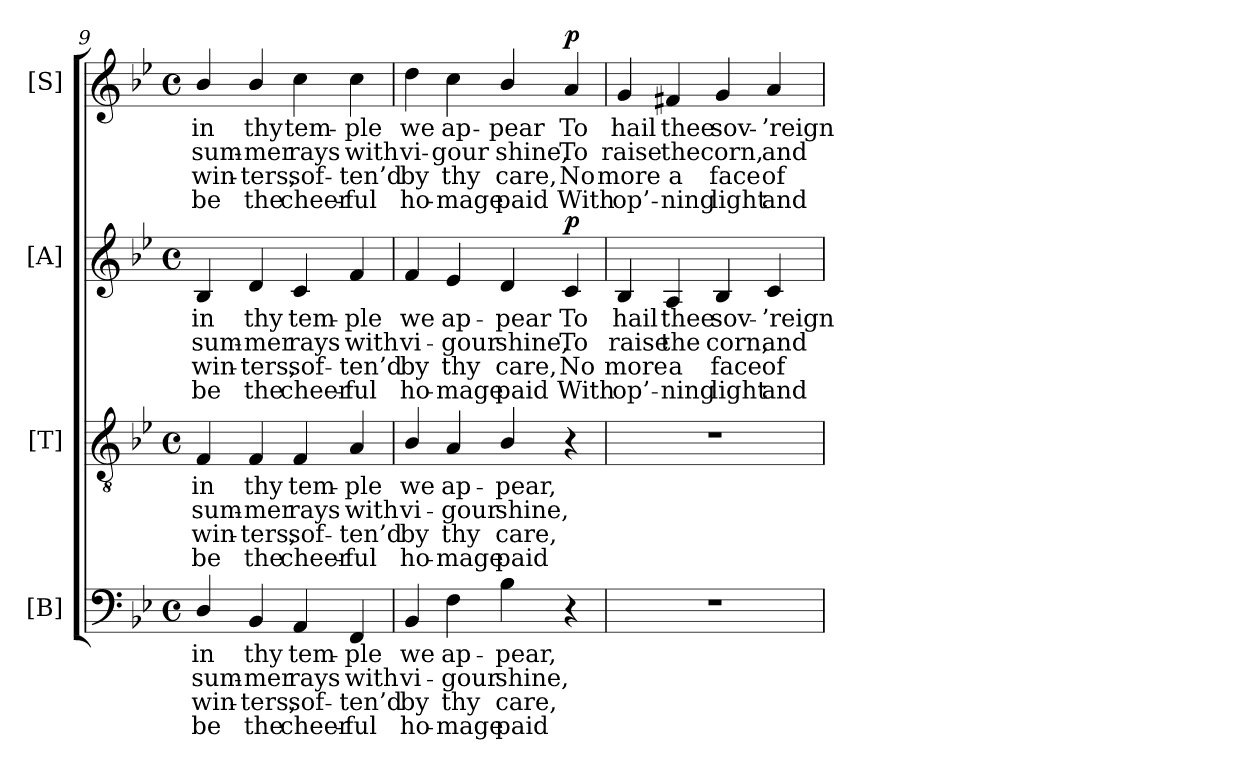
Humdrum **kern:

**kern	**text	**text	**text	**text	**kern	**text	**text	**text	**text	**kern	**text	**text	**text	**text	**dynam	**kern	**text	**text	**text	**text	**dynam
*part4	*part4	*part4	*part4	*part4	*part3	*part3	*part3	*part3	*part3	*part2	*part2	*part2	*part2	*part2	*part2	*part1	*part1	*part1	*part1	*part1	*part1
*staff4	*staff4	*staff4	*staff4	*staff4	*staff3	*staff3	*staff3	*staff3	*staff3	*staff2	*staff2	*staff2	*staff2	*staff2	*staff2	*staff1	*staff1	*staff1	*staff1	*staff1	*staff1
*I"[B]	*	*	*	*	*I"[T]	*	*	*	*	*I"[A]	*	*	*	*	*	*I"[S]	*	*	*	*	*
*clefF4	*	*	*	*	*clefGv2	*	*	*	*	*clefG2	*	*	*	*	*	*clefG2	*	*	*	*	*
*	*	*	*	*	*ITrd7c12	*	*	*	*	*	*	*	*	*	*	*	*	*	*	*	*
*k[b-e-]	*	*	*	*	*k[b-e-]	*	*	*	*	*k[b-e-]	*	*	*	*	*	*k[b-e-]	*	*	*	*	*
*B-:	*	*	*	*	*B-:	*	*	*	*	*B-:	*	*	*	*	*	*B-:	*	*	*	*	*
*M4/4	*	*	*	*	*M4/4	*	*	*	*	*M4/4	*	*	*	*	*	*M4/4	*	*	*	*	*
*met(c)	*	*	*	*	*met(c)	*	*	*	*	*met(c)	*	*	*	*	*	*met(c)	*	*	*	*	*
=9	=9	=9	=9	=9	=9	=9	=9	=9	=9	=9	=9	=9	=9	=9	=9	=9	=9	=9	=9	=9	=9
!	!LO:LY:b:color=#000000	!LO:LY:b:color=#000000	!LO:LY:b:color=#000000	!LO:LY:b:color=#000000	!	!	!	!	!	!	!	!	!	!	!	!	!	!	!	!	!
!	!	!	!	!	!	!LO:LY:b:color=#000000	!LO:LY:b:color=#000000	!LO:LY:b:color=#000000	!LO:LY:b:color=#000000	!	!	!	!	!	!	!	!	!	!	!	!
!	!	!	!	!	!	!	!	!	!	!	!LO:LY:b:color=#000000	!LO:LY:b:color=#000000	!LO:LY:b:color=#000000	!LO:LY:b:color=#000000	!	!	!	!	!	!	!
!	!	!	!	!	!	!	!	!	!	!	!	!	!	!	!	!	!LO:LY:b:color=#000000	!LO:LY:b:color=#000000	!LO:LY:b:color=#000000	!LO:LY:b:color=#000000	!
4Di/	in	sum-	win-	-be	4FFi/	in	sum-	win-	-be	4B-i/	in	sum-	win-	-be	.	4b-i/	in	sum-	win-	-be	.
!	!LO:LY:b:color=#000000	!LO:LY:b:color=#000000	!LO:LY:b:color=#000000	!LO:LY:b:color=#000000	!	!	!	!	!	!	!	!	!	!	!	!	!	!	!	!	!
!	!	!	!	!	!	!LO:LY:b:color=#000000	!LO:LY:b:color=#000000	!LO:LY:b:color=#000000	!LO:LY:b:color=#000000	!	!	!	!	!	!	!	!	!	!	!	!
!	!	!	!	!	!	!	!	!	!	!	!LO:LY:b:color=#000000	!LO:LY:b:color=#000000	!LO:LY:b:color=#000000	!LO:LY:b:color=#000000	!	!	!	!	!	!	!
!	!	!	!	!	!	!	!	!	!	!	!	!	!	!	!	!	!LO:LY:b:color=#000000	!LO:LY:b:color=#000000	!LO:LY:b:color=#000000	!LO:LY:b:color=#000000	!
4BB-i/	thy	-mer	ters,	the	4FFi/	thy	-mer	ters,	the	4di/	thy	-mer	ters,	the	.	4b-i/	thy	-mer	ters,	the	.
!	!LO:LY:b:color=#000000	!LO:LY:b:color=#000000	!LO:LY:b:color=#000000	!LO:LY:b:color=#000000	!	!	!	!	!	!	!	!	!	!	!	!	!	!	!	!	!
!	!	!	!	!	!	!LO:LY:b:color=#000000	!LO:LY:b:color=#000000	!LO:LY:b:color=#000000	!LO:LY:b:color=#000000	!	!	!	!	!	!	!	!	!	!	!	!
!	!	!	!	!	!	!	!	!	!	!	!LO:LY:b:color=#000000	!LO:LY:b:color=#000000	!LO:LY:b:color=#000000	!LO:LY:b:color=#000000	!	!	!	!	!	!	!
!	!	!	!	!	!	!	!	!	!	!	!	!	!	!	!	!	!LO:LY:b:color=#000000	!LO:LY:b:color=#000000	!LO:LY:b:color=#000000	!LO:LY:b:color=#000000	!
4AAi/	tem-	rays	sof-	-cheer-	4FFi/	tem-	rays	sof-	-cheer-	4ci/	tem-	rays	sof-	-cheer-	.	4cci\	tem-	rays	sof-	-cheer-	.
!	!LO:LY:b:color=#000000	!LO:LY:b:color=#000000	!LO:LY:b:color=#000000	!LO:LY:b:color=#000000	!	!	!	!	!	!	!	!	!	!	!	!	!	!	!	!	!
!	!	!	!	!	!	!LO:LY:b:color=#000000	!LO:LY:b:color=#000000	!LO:LY:b:color=#000000	!LO:LY:b:color=#000000	!	!	!	!	!	!	!	!	!	!	!	!
!	!	!	!	!	!	!	!	!	!	!	!LO:LY:b:color=#000000	!LO:LY:b:color=#000000	!LO:LY:b:color=#000000	!LO:LY:b:color=#000000	!	!	!	!	!	!	!
!	!	!	!	!	!	!	!	!	!	!	!	!	!	!	!	!	!LO:LY:b:color=#000000	!LO:LY:b:color=#000000	!LO:LY:b:color=#000000	!LO:LY:b:color=#000000	!
4FFi/	-ple	with	-ten’d	ful	4AAi/	-ple	with	-ten’d	ful	4fi/	-ple	with	-ten’d	ful	.	4cci\	-ple	with	-ten’d	ful	.
=10	=10	=10	=10	=10	=10	=10	=10	=10	=10	=10	=10	=10	=10	=10	=10	=10	=10	=10	=10	=10	=10
!	!LO:LY:b:color=#000000	!LO:LY:b:color=#000000	!LO:LY:b:color=#000000	!LO:LY:b:color=#000000	!	!	!	!	!	!	!	!	!	!	!	!	!	!	!	!	!
!	!	!	!	!	!	!LO:LY:b:color=#000000	!LO:LY:b:color=#000000	!LO:LY:b:color=#000000	!LO:LY:b:color=#000000	!	!	!	!	!	!	!	!	!	!	!	!
!	!	!	!	!	!	!	!	!	!	!	!LO:LY:b:color=#000000	!LO:LY:b:color=#000000	!LO:LY:b:color=#000000	!LO:LY:b:color=#000000	!	!	!	!	!	!	!
!	!	!	!	!	!	!	!	!	!	!	!	!	!	!	!	!	!LO:LY:b:color=#000000	!LO:LY:b:color=#000000	!LO:LY:b:color=#000000	!LO:LY:b:color=#000000	!
4BB-i/	we	vi-	by	ho-	4BB-i/	we	vi-	by	ho-	4fi/	we	vi-	by	ho-	.	4ddi\	we	vi-	by	ho-	.
!	!LO:LY:b:color=#000000	!LO:LY:b:color=#000000	!LO:LY:b:color=#000000	!LO:LY:b:color=#000000	!	!	!	!	!	!	!	!	!	!	!	!	!	!	!	!	!
!	!	!	!	!	!	!LO:LY:b:color=#000000	!LO:LY:b:color=#000000	!LO:LY:b:color=#000000	!LO:LY:b:color=#000000	!	!	!	!	!	!	!	!	!	!	!	!
!	!	!	!	!	!	!	!	!	!	!	!LO:LY:b:color=#000000	!LO:LY:b:color=#000000	!LO:LY:b:color=#000000	!LO:LY:b:color=#000000	!	!	!	!	!	!	!
!	!	!	!	!	!	!	!	!	!	!	!	!	!	!	!	!	!LO:LY:b:color=#000000	!LO:LY:b:color=#000000	!LO:LY:b:color=#000000	!LO:LY:b:color=#000000	!
4Fi\	ap-	-gour	-thy	mage	4AAi/	ap-	-gour	-thy	mage	4e-i/	ap-	-gour	-thy	mage	.	4cci\	ap-	-gour	-thy	mage	.
!	!LO:LY:b:color=#000000	!LO:LY:b:color=#000000	!LO:LY:b:color=#000000	!LO:LY:b:color=#000000	!	!	!	!	!	!	!	!	!	!	!	!	!	!	!	!	!
!	!	!	!	!	!	!LO:LY:b:color=#000000	!LO:LY:b:color=#000000	!LO:LY:b:color=#000000	!LO:LY:b:color=#000000	!	!	!	!	!	!	!	!	!	!	!	!
!	!	!	!	!	!	!	!	!	!	!	!LO:LY:b:color=#000000	!LO:LY:b:color=#000000	!LO:LY:b:color=#000000	!LO:LY:b:color=#000000	!	!	!	!	!	!	!
!	!	!	!	!	!	!	!	!	!	!	!	!	!	!	!	!	!LO:LY:b:color=#000000	!LO:LY:b:color=#000000	!LO:LY:b:color=#000000	!LO:LY:b:color=#000000	!
4B-i\	-pear,	shine,	care,	paid	4BB-i/	-pear,	shine,	care,	paid	4di/	-pear	shine,	care,	paid	.	4b-i/	-pear	shine,	care,	paid	.
!	!	!	!	!	!	!	!	!	!	!	!LO:LY:b:color=#000000	!LO:LY:b:color=#000000	!LO:LY:b:color=#000000	!LO:LY:b:color=#000000	!	!	!	!	!	!	!
!	!	!	!	!	!	!	!	!	!	!	!	!	!	!	!	!	!LO:LY:b:color=#000000	!LO:LY:b:color=#000000	!LO:LY:b:color=#000000	!LO:LY:b:color=#000000	!
4r	.	.	.	.	4r	.	.	.	.	4ci/	To	To	No	With	p	4ai/	To	To	No	With	p
=11	=11	=11	=11	=11	=11	=11	=11	=11	=11	=11	=11	=11	=11	=11	=11	=11	=11	=11	=11	=11	=11
!	!	!	!	!	!	!	!	!	!	!	!LO:LY:b:color=#000000	!LO:LY:b:color=#000000	!LO:LY:b:color=#000000	!LO:LY:b:color=#000000	!	!	!	!	!	!	!
!	!	!	!	!	!	!	!	!	!	!	!	!	!	!	!	!	!LO:LY:b:color=#000000	!LO:LY:b:color=#000000	!LO:LY:b:color=#000000	!LO:LY:b:color=#000000	!
1r	.	.	.	.	1r	.	.	.	.	4B-i/	hail	raise	more	op’-	.	4gi/	hail	raise	more	op’-	.
!	!	!	!	!	!	!	!	!	!	!	!LO:LY:b:color=#000000	!LO:LY:b:color=#000000	!LO:LY:b:color=#000000	!LO:LY:b:color=#000000	!	!	!	!	!	!	!
!	!	!	!	!	!	!	!	!	!	!	!	!	!	!	!	!	!LO:LY:b:color=#000000	!LO:LY:b:color=#000000	!LO:LY:b:color=#000000	!LO:LY:b:color=#000000	!
.	.	.	.	.	.	.	.	.	.	4Ai/	thee	the	-a	ning	.	4f#Xi/	thee	the	-a	ning	.
!	!	!	!	!	!	!	!	!	!	!	!LO:LY:b:color=#000000	!LO:LY:b:color=#000000	!LO:LY:b:color=#000000	!LO:LY:b:color=#000000	!	!	!	!	!	!	!
!	!	!	!	!	!	!	!	!	!	!	!	!	!	!	!	!	!LO:LY:b:color=#000000	!LO:LY:b:color=#000000	!LO:LY:b:color=#000000	!LO:LY:b:color=#000000	!
.	.	.	.	.	.	.	.	.	.	4B-i/	sov-	corn,	face	light	.	4gi/	sov-	corn,	face	light	.
!	!	!	!	!	!	!	!	!	!	!	!LO:LY:b:color=#000000	!LO:LY:b:color=#000000	!LO:LY:b:color=#000000	!LO:LY:b:color=#000000	!	!	!	!	!	!	!
!	!	!	!	!	!	!	!	!	!	!	!	!	!	!	!	!	!LO:LY:b:color=#000000	!LO:LY:b:color=#000000	!LO:LY:b:color=#000000	!LO:LY:b:color=#000000	!
.	.	.	.	.	.	.	.	.	.	4ci/	-’reign	and	of	and	.	4ai/	-’reign	and	of	and	.
=	=	=	=	=	=	=	=	=	=	=	=	=	=	=	=	=	=	=	=	=	=
*-	*-	*-	*-	*-	*-	*-	*-	*-	*-	*-	*-	*-	*-	*-	*-	*-	*-	*-	*-	*-	*-
